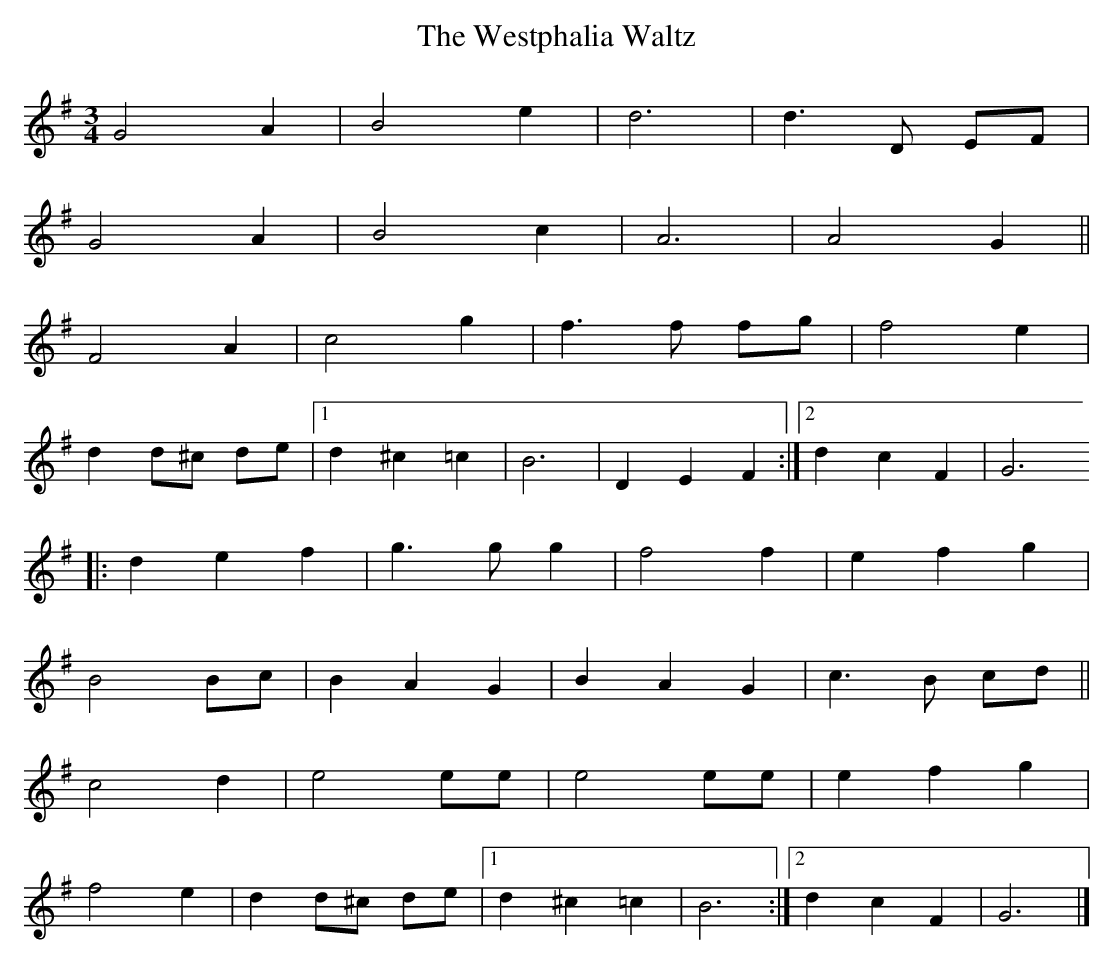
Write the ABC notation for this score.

X:1
T:The Westphalia Waltz
L:1/8
M:3/4
K:G major
G4A2|B4e2|d6|d3D EF|
G4A2|B4c2|A6|A4G2||
F4A2|c4g2|f3f fg|f4e2|
d2d^c de|[1d2^c2=c2|B6|D2E2F2:|[2d2c2F2|G6
|:d2e2f2|g3g g2|f4f2|e2f2g2|
B4Bc|B2A2G2|B2A2G2|c3B cd||
c4d2|e4ee|e4ee|e2f2g2|
f4e2|d2d^c de|[1d2^c2=c2|B6:|[2d2c2F2|G6|]
